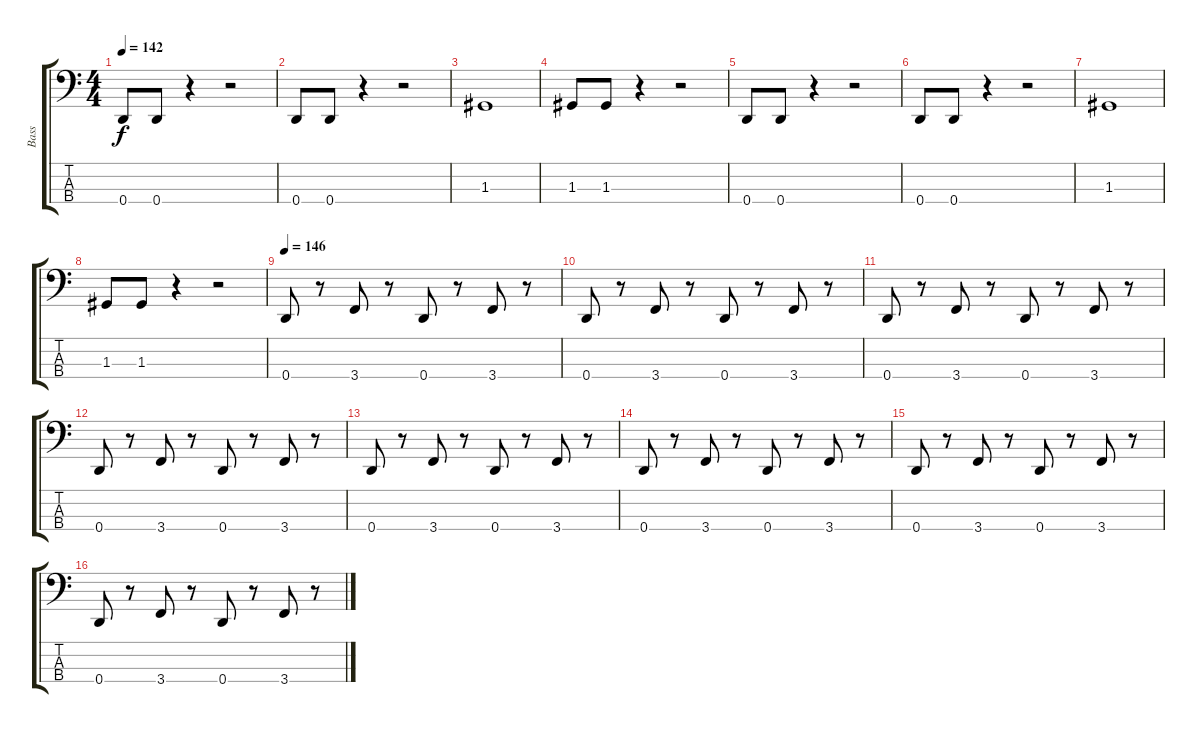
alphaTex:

\track ("Bass" "Bass") {instrument electricbassfinger}
\staff {score tabs}
\tuning (F2 C2 G1 D1) {hide}
\ts (4 4)
\tempo 142
\clef f4
\ks c
0.4.8{dy f} 0.4.8 r.4 r.2 |
0.4.8 0.4.8 r.4 r.2 |
1.3.1 |
1.3.8 1.3.8 r.4 r.2 |
0.4.8 0.4.8 r.4 r.2 |
0.4.8 0.4.8 r.4 r.2 |
1.3.1 |
1.3.8 1.3.8 r.4 r.2 |
\tempo 146
0.4.8 r.8 3.4.8 r.8 0.4.8 r.8 3.4.8 r.8 |
0.4.8 r.8 3.4.8 r.8 0.4.8 r.8 3.4.8 r.8 |
0.4.8 r.8 3.4.8 r.8 0.4.8 r.8 3.4.8 r.8 |
0.4.8 r.8 3.4.8 r.8 0.4.8 r.8 3.4.8 r.8 |
0.4.8 r.8 3.4.8 r.8 0.4.8 r.8 3.4.8 r.8 |
0.4.8 r.8 3.4.8 r.8 0.4.8 r.8 3.4.8 r.8 |
0.4.8 r.8 3.4.8 r.8 0.4.8 r.8 3.4.8 r.8 |
0.4.8 r.8 3.4.8 r.8 0.4.8 r.8 3.4.8 r.8
